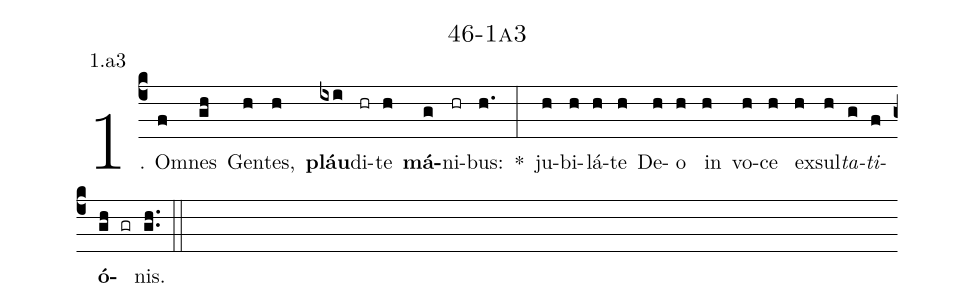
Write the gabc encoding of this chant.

name: 46-1a3;
annotation: 1.a3;
%%
(c4)1. Om(f)nes(gh) Gen(h)tes,(h) <b>pláu</b>(ixi)di(hr)te(h) <b>má</b>(g)ni(hr)bus:(h.) *(:) ju(h)bi(h)lá(h)te(h) De(h)o(h) in(h) vo(h)ce(h) ex(h)sul(h)<i>ta</i>(g)<i>ti</i>(f)<b>ó</b>(gh gr)nis.(gh..) (::)
